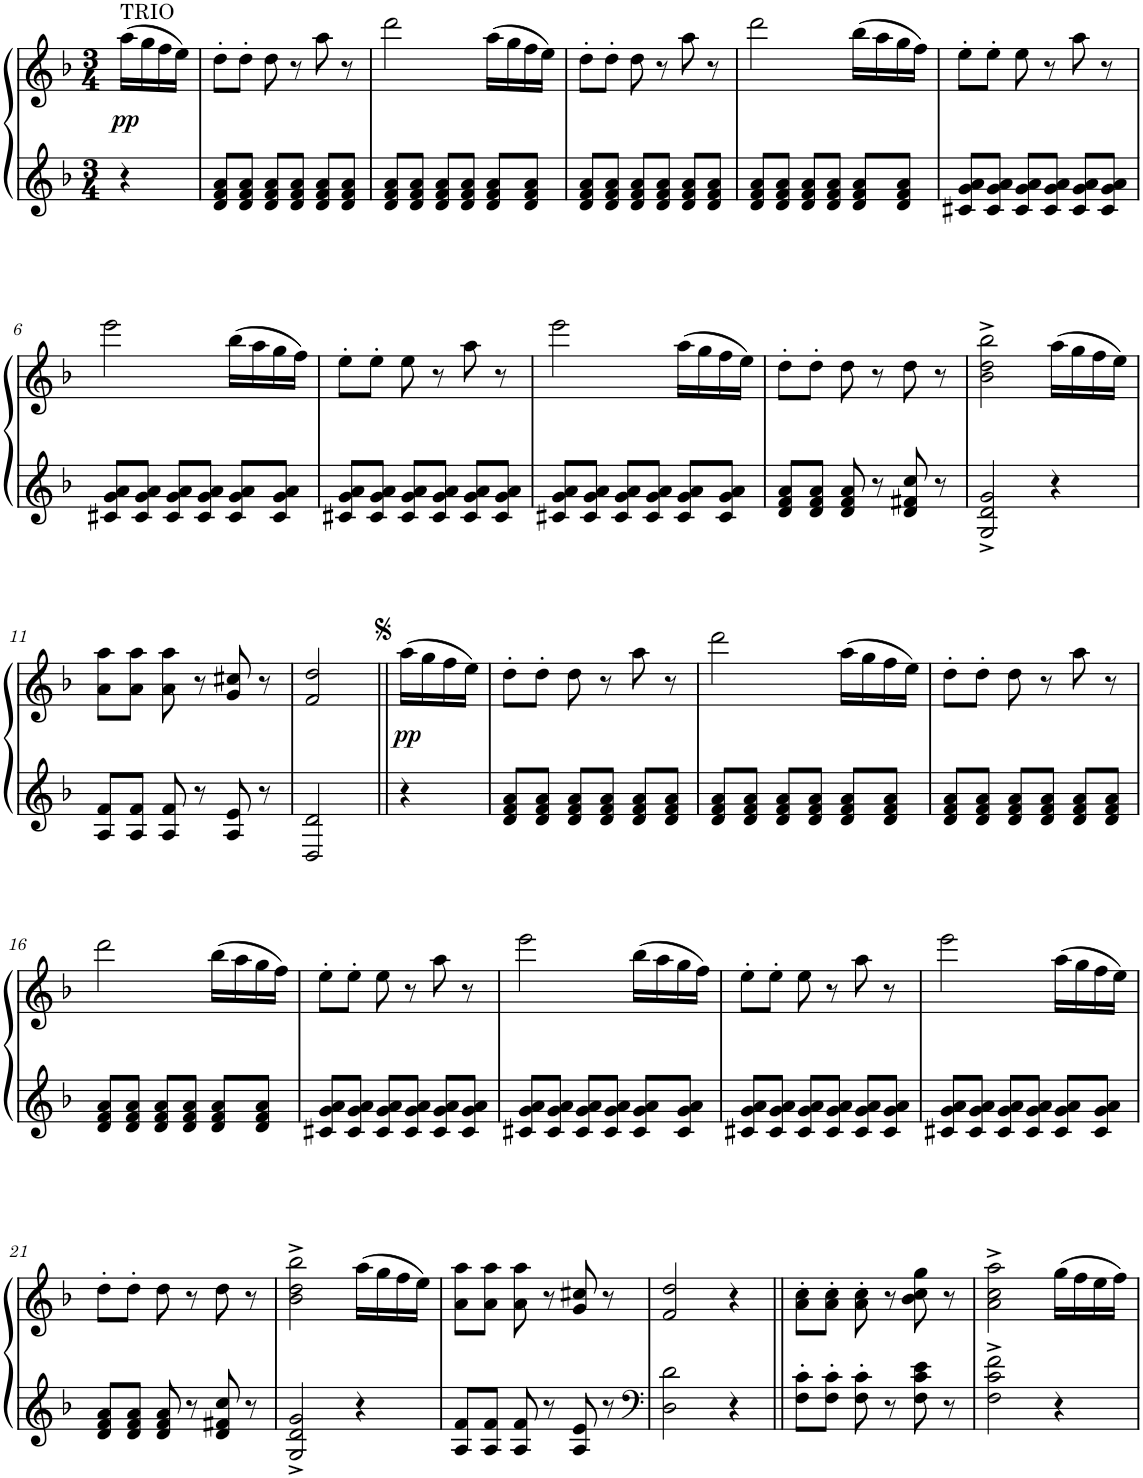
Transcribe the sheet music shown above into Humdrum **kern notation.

**kern	**kern	**dynam
*part1	*part1	*part1
*staff2	*staff1	*staff1/2
*I"Piano	*	*
*I'Pno.	*	*
*clefG2	*clefG2	*
*k[b-]	*k[b-]	*
*M3/4	*M3/4	*
=	=	=
!	!LO:TX:a:t=TRIO	!
!	!	!LO:DY:b
4r	(16aa\LL	pp
.	16gg\	.
.	16ff\	.
.	16ee\JJ)	.
=1	=1	=1
8d/ 8f/ 8a/L	8dd'\L	.
8d/ 8f/ 8a/J	8dd'\J	.
8d/ 8f/ 8a/L	8dd\	.
8d/ 8f/ 8a/J	8r	.
8d/ 8f/ 8a/L	8aa\	.
8d/ 8f/ 8a/J	8r	.
=2	=2	=2
8d/ 8f/ 8a/L	2ddd\	.
8d/ 8f/ 8a/J	.	.
8d/ 8f/ 8a/L	.	.
8d/ 8f/ 8a/J	.	.
8d/ 8f/ 8a/L	(16aa\LL	.
.	16gg\	.
8d/ 8f/ 8a/J	16ff\	.
.	16ee\JJ)	.
=3	=3	=3
8d/ 8f/ 8a/L	8dd'\L	.
8d/ 8f/ 8a/J	8dd'\J	.
8d/ 8f/ 8a/L	8dd\	.
8d/ 8f/ 8a/J	8r	.
8d/ 8f/ 8a/L	8aa\	.
8d/ 8f/ 8a/J	8r	.
=4	=4	=4
8d/ 8f/ 8a/L	2ddd\	.
8d/ 8f/ 8a/J	.	.
8d/ 8f/ 8a/L	.	.
8d/ 8f/ 8a/J	.	.
8d/ 8f/ 8a/L	(16bb-\LL	.
.	16aa\	.
8d/ 8f/ 8a/J	16gg\	.
.	16ff\JJ)	.
=5	=5	=5
8c#X/ 8g/ 8a/L	8ee'\L	.
8c#/ 8g/ 8a/J	8ee'\J	.
8c#/ 8g/ 8a/L	8ee\	.
8c#/ 8g/ 8a/J	8r	.
8c#/ 8g/ 8a/L	8aa\	.
8c#/ 8g/ 8a/J	8r	.
!!LO:LB:g=z
=6	=6	=6
8c#X/ 8g/ 8a/L	2eee\	.
8c#/ 8g/ 8a/J	.	.
8c#/ 8g/ 8a/L	.	.
8c#/ 8g/ 8a/J	.	.
8c#/ 8g/ 8a/L	(16bb-\LL	.
.	16aa\	.
8c#/ 8g/ 8a/J	16gg\	.
.	16ff\JJ)	.
=7	=7	=7
8c#X/ 8g/ 8a/L	8ee'\L	.
8c#/ 8g/ 8a/J	8ee'\J	.
8c#/ 8g/ 8a/L	8ee\	.
8c#/ 8g/ 8a/J	8r	.
8c#/ 8g/ 8a/L	8aa\	.
8c#/ 8g/ 8a/J	8r	.
=8	=8	=8
8c#X/ 8g/ 8a/L	2eee\	.
8c#/ 8g/ 8a/J	.	.
8c#/ 8g/ 8a/L	.	.
8c#/ 8g/ 8a/J	.	.
8c#/ 8g/ 8a/L	(16aa\LL	.
.	16gg\	.
8c#/ 8g/ 8a/J	16ff\	.
.	16ee\JJ)	.
=9	=9	=9
8d/ 8f/ 8a/L	8dd'\L	.
8d/ 8f/ 8a/J	8dd'\J	.
8d/ 8f/ 8a/	8dd\	.
8r	8r	.
8d/ 8f#X/ 8cc/	8dd\	.
8r	8r	.
=10	=10	=10
2G/^ 2d/^ 2g/^	2b-\^ 2dd\^ 2bb-\^	.
4r	(16aa\LL	.
.	16gg\	.
.	16ff\	.
.	16ee\JJ)	.
!!LO:LB:g=z
=11	=11	=11
8A/ 8f/L	8a\ 8aa\L	.
8A/ 8f/J	8a\ 8aa\J	.
8A/ 8f/	8a\ 8aa\	.
8r	8r	.
8A/ 8e/	8g/ 8cc#X/	.
8r	8r	.
=12	=12	=12
2D/ 2d/	2f/ 2dd/	.
=12X1||	=12X1||	=12X1||
!	!	!LO:DY:b
4r	(16aa\LL	pp
.	16gg\	.
.	16ff\	.
.	16ee\JJ)	.
=13	=13	=13
8d/ 8f/ 8a/L	8dd'\L	.
8d/ 8f/ 8a/J	8dd'\J	.
8d/ 8f/ 8a/L	8dd\	.
8d/ 8f/ 8a/J	8r	.
8d/ 8f/ 8a/L	8aa\	.
8d/ 8f/ 8a/J	8r	.
=14	=14	=14
8d/ 8f/ 8a/L	2ddd\	.
8d/ 8f/ 8a/J	.	.
8d/ 8f/ 8a/L	.	.
8d/ 8f/ 8a/J	.	.
8d/ 8f/ 8a/L	(16aa\LL	.
.	16gg\	.
8d/ 8f/ 8a/J	16ff\	.
.	16ee\JJ)	.
=15	=15	=15
8d/ 8f/ 8a/L	8dd'\L	.
8d/ 8f/ 8a/J	8dd'\J	.
8d/ 8f/ 8a/L	8dd\	.
8d/ 8f/ 8a/J	8r	.
8d/ 8f/ 8a/L	8aa\	.
8d/ 8f/ 8a/J	8r	.
!!LO:LB:g=z
=16	=16	=16
8d/ 8f/ 8a/L	2ddd\	.
8d/ 8f/ 8a/J	.	.
8d/ 8f/ 8a/L	.	.
8d/ 8f/ 8a/J	.	.
8d/ 8f/ 8a/L	(16bb-\LL	.
.	16aa\	.
8d/ 8f/ 8a/J	16gg\	.
.	16ff\JJ)	.
=17	=17	=17
8c#X/ 8g/ 8a/L	8ee'\L	.
8c#/ 8g/ 8a/J	8ee'\J	.
8c#/ 8g/ 8a/L	8ee\	.
8c#/ 8g/ 8a/J	8r	.
8c#/ 8g/ 8a/L	8aa\	.
8c#/ 8g/ 8a/J	8r	.
=18	=18	=18
8c#X/ 8g/ 8a/L	2eee\	.
8c#/ 8g/ 8a/J	.	.
8c#/ 8g/ 8a/L	.	.
8c#/ 8g/ 8a/J	.	.
8c#/ 8g/ 8a/L	(16bb-\LL	.
.	16aa\	.
8c#/ 8g/ 8a/J	16gg\	.
.	16ff\JJ)	.
=19	=19	=19
8c#X/ 8g/ 8a/L	8ee'\L	.
8c#/ 8g/ 8a/J	8ee'\J	.
8c#/ 8g/ 8a/L	8ee\	.
8c#/ 8g/ 8a/J	8r	.
8c#/ 8g/ 8a/L	8aa\	.
8c#/ 8g/ 8a/J	8r	.
=20	=20	=20
8c#X/ 8g/ 8a/L	2eee\	.
8c#/ 8g/ 8a/J	.	.
8c#/ 8g/ 8a/L	.	.
8c#/ 8g/ 8a/J	.	.
8c#/ 8g/ 8a/L	(16aa\LL	.
.	16gg\	.
8c#/ 8g/ 8a/J	16ff\	.
.	16ee\JJ)	.
!!LO:LB:g=z
=21	=21	=21
8d/ 8f/ 8a/L	8dd'\L	.
8d/ 8f/ 8a/J	8dd'\J	.
8d/ 8f/ 8a/	8dd\	.
8r	8r	.
8d/ 8f#X/ 8cc/	8dd\	.
8r	8r	.
=22	=22	=22
2G/^ 2d/^ 2g/^	2b-\^ 2dd\^ 2bb-\^	.
4r	(16aa\LL	.
.	16gg\	.
.	16ff\	.
.	16ee\JJ)	.
=23	=23	=23
8A/ 8f/L	8a\ 8aa\L	.
8A/ 8f/J	8a\ 8aa\J	.
8A/ 8f/	8a\ 8aa\	.
8r	8r	.
8A/ 8e/	8g/ 8cc#X/	.
8r	8r	.
=24	=24	=24
*clefF4	*	*
2D\ 2d\	2f/ 2dd/	.
4r	4r	.
=25||	=25||	=25||
8F\' 8c\'L	8a\' 8cc\'L	.
8F\' 8c\'J	8a\' 8cc\'J	.
8F\' 8c\'	8a\' 8cc\'	.
8r	8r	.
8F\ 8c\ 8e\	8b-\ 8cc\ 8gg\	.
8r	8r	.
=26	=26	=26
2F\^ 2c\^ 2f\^	2a\^ 2cc\^ 2aa\^	.
4r	(16gg\LL	.
.	16ff\	.
.	16ee\	.
.	16ff\JJ)	.
=	=	=
*-	*-	*-
